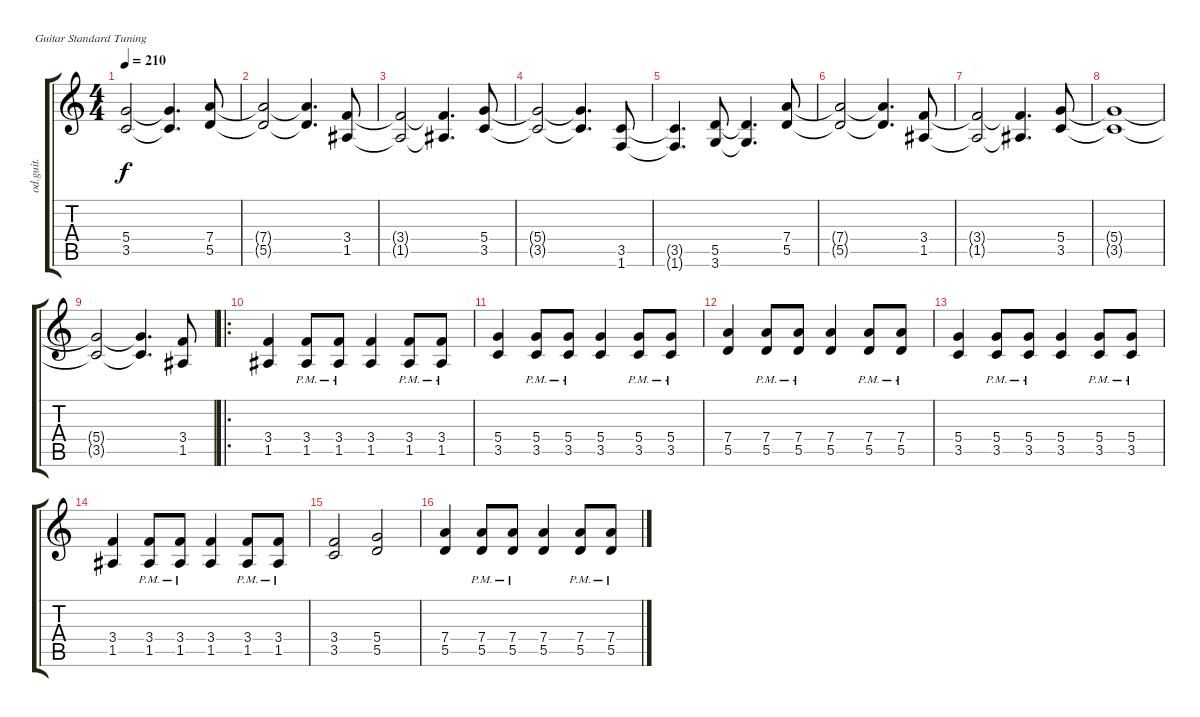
\defaultSystemsLayout 4
\bracketExtendMode groupsimilarinstruments
\otherSystemsTrackNameOrientation horizontal
\track ("Janick Gers" "od.guit.") {instrument overdrivenguitar}
\staff {score tabs}
\tuning (E4 B3 G3 D3 A2 E2)
\ts (4 4)
\tempo 210
\clef g2
\ks c
(5.4{t} 3.5{t}).2{dy f} (5.4{t} 3.5{t}).4{d} (7.4 5.5).8 |
(7.4{t} 5.5{t}).2 (7.4{t} 5.5{t}).4{d} (3.4 1.5{acc #}).8 |
(3.4{t} 1.5{t acc #}).2 (3.4{t} 1.5{t acc #}).4{d} (5.4 3.5).8 |
(5.4{t} 3.5{t}).2 (5.4{t} 3.5{t}).4{d} (3.5 1.6).8 |
(3.5{t} 1.6{t}).4{d} (5.5 3.6).8 (5.5{t} 3.6{t}).4{d} (7.4 5.5).8 |
(7.4{t} 5.5{t}).2 (7.4{t} 5.5{t}).4{d} (3.4 1.5{acc #}).8 |
(3.4{t} 1.5{t acc #}).2 (3.4{t} 1.5{t acc #}).4{d} (5.4 3.5).8 |
(5.4{t} 3.5{t}).1 |
(5.4{t} 3.5{t}).2 (5.4{t} 3.5{t}).4{d} (3.4 1.5{acc #}).8 |
\ro
(3.4 1.5{acc #}).4 (3.4{pm} 1.5{pm acc #}).8 (3.4{pm} 1.5{pm acc #}).8 (3.4 1.5{acc #}).4 (3.4{pm} 1.5{pm acc #}).8 (3.4{pm} 1.5{pm acc #}).8 |
(5.4 3.5).4 (5.4{pm} 3.5{pm}).8 (5.4{pm} 3.5{pm}).8 (5.4 3.5).4 (5.4{pm} 3.5{pm}).8 (5.4{pm} 3.5{pm}).8 |
(7.4 5.5).4 (7.4{pm} 5.5{pm}).8 (7.4{pm} 5.5{pm}).8 (7.4 5.5).4 (7.4{pm} 5.5{pm}).8 (7.4{pm} 5.5{pm}).8 |
(5.4 3.5).4 (5.4{pm} 3.5{pm}).8 (5.4{pm} 3.5{pm}).8 (5.4 3.5).4 (5.4{pm} 3.5{pm}).8 (5.4{pm} 3.5{pm}).8 |
(3.4 1.5{acc #}).4 (3.4{pm} 1.5{pm acc #}).8 (3.4{pm} 1.5{pm acc #}).8 (3.4 1.5{acc #}).4 (3.4{pm} 1.5{pm acc #}).8 (3.4{pm} 1.5{pm acc #}).8 |
(3.4 3.5).2 (5.4 5.5).2 |
(7.4 5.5).4 (7.4{pm} 5.5{pm}).8 (7.4{pm} 5.5{pm}).8 (7.4 5.5).4 (7.4{pm} 5.5{pm}).8 (7.4{pm} 5.5{pm}).8
